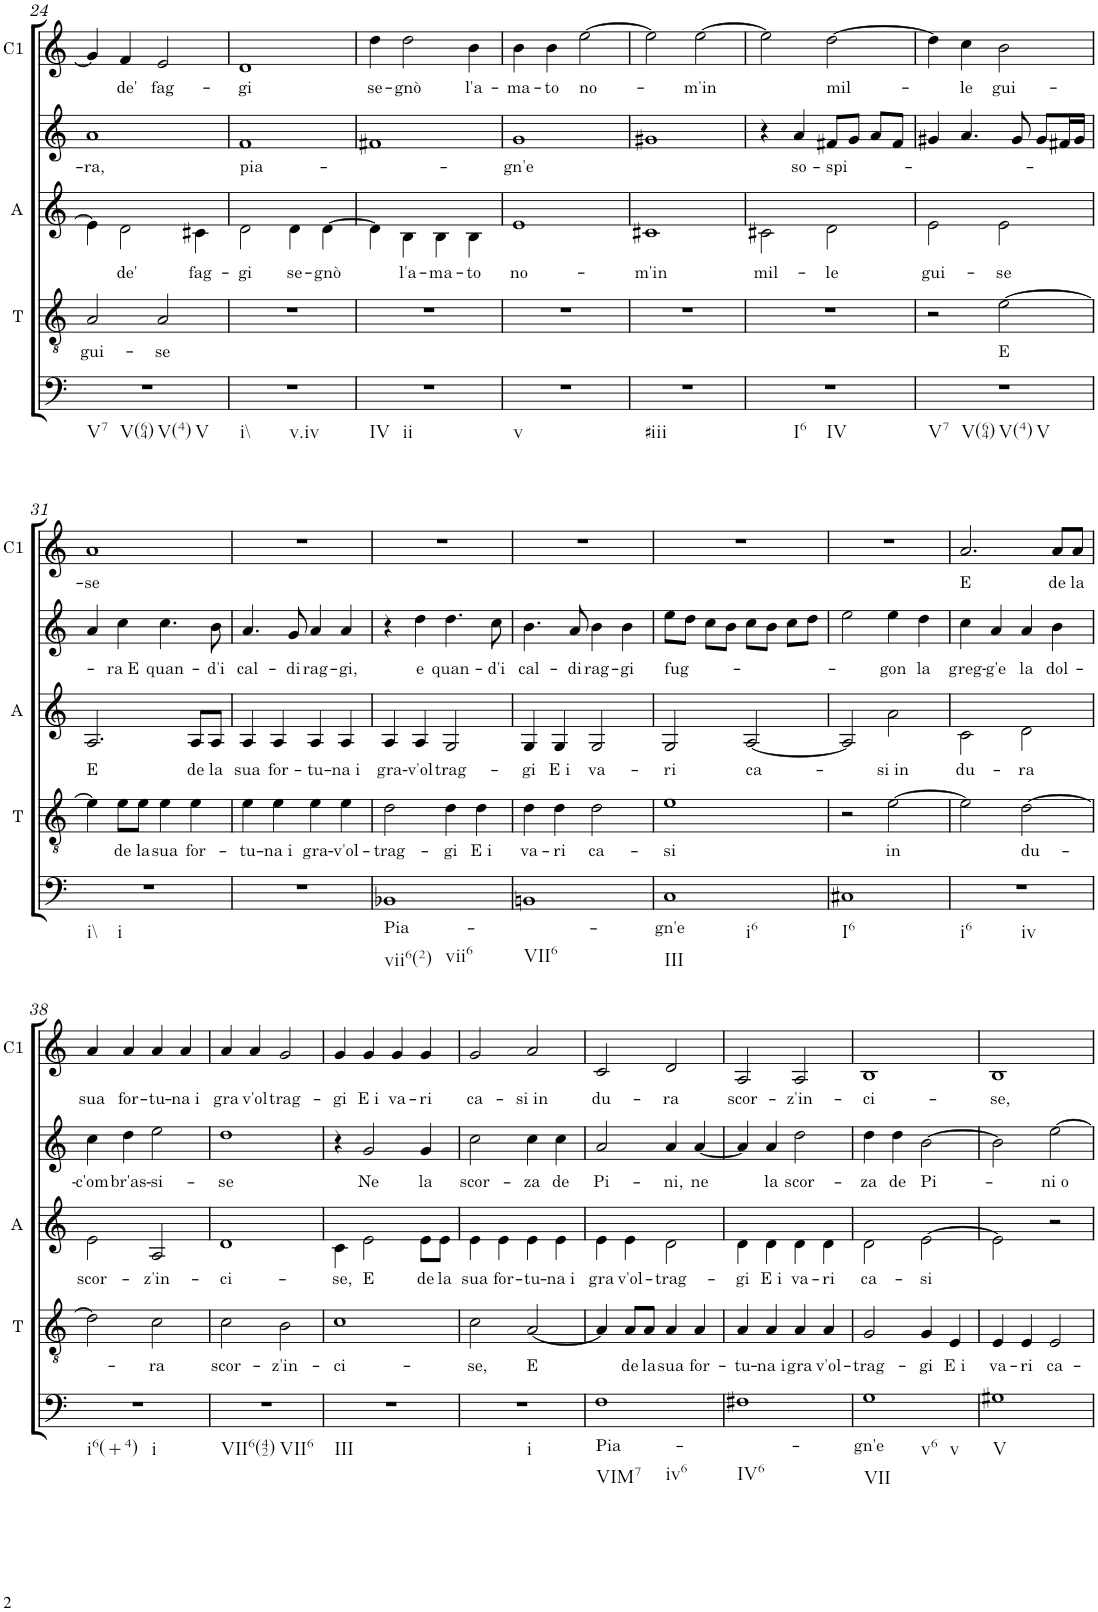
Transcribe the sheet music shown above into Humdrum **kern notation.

**kern	**text	**kern	**text	**kern	**text	**kern	**text	**kern	**text
*part5	*part5	*part4	*part4	*part3	*part3	*part2	*part2	*part1	*part1
*staff5	*staff5	*staff4	*staff4	*staff3	*staff3	*staff2	*staff2	*staff1	*staff1
*	*	*I"T	*	*I"A	*	*	*	*I"C1	*
*	*	*I'T	*	*I'A	*	*	*	*I'C1	*
!!LO:PB:g=z
*clefF4	*	*clefGv2	*	*clefG2	*	*clefG2	*	*clefG2	*
*k[]	*	*k[]	*	*k[]	*	*k[]	*	*k[]	*
*M4/4	*	*M4/4	*	*M4/4	*	*M4/4	*	*M4/4	*
*met(c)	*	*met(c)	*	*met(c)	*	*met(c)	*	*met(c)	*
=24	=24	=24	=24	=24	=24	=24	=24	=24	=24
!	!	!	!LO:LY:b	!	!	!	!LO:LY:b	!	!
1r	.	2A/	gui-	4e\]	.	1a	-ra,	4g/]	.
!	!	!	!	!	!LO:LY:b	!	!	!	!LO:LY:b
.	.	.	.	2d\	de'	.	.	4f/	de'
!	!	!	!LO:LY:b	!	!	!	!	!	!LO:LY:b
.	.	2A/	-se	.	.	.	.	2e/	fag-
!	!	!	!	!	!LO:LY:b	!	!	!	!
.	.	.	.	4c#X\	fag-	.	.	.	.
=25	=25	=25	=25	=25	=25	=25	=25	=25	=25
!	!	!	!	!	!LO:LY:b	!	!LO:LY:b	!	!LO:LY:b
1r	.	1r	.	2d\	-gi	1f	pia-	1d	-gi
!	!	!	!	!	!LO:LY:b	!	!	!	!
.	.	.	.	4d\	se-	.	.	.	.
!	!	!	!	!	!LO:LY:b	!	!	!	!
.	.	.	.	[4d\	-gnò	.	.	.	.
=26	=26	=26	=26	=26	=26	=26	=26	=26	=26
!	!	!	!	!	!	!	!	!	!LO:LY:b
1r	.	1r	.	4d\]	.	1f#X	.	4dd\	se-
!	!	!	!	!	!LO:LY:b	!	!	!	!LO:LY:b
.	.	.	.	4B\	l'a-	.	.	2dd\	-gnò
!	!	!	!	!	!LO:LY:b	!	!	!	!
.	.	.	.	4B\	-ma-	.	.	.	.
!	!	!	!	!	!LO:LY:b	!	!	!	!LO:LY:b
.	.	.	.	4B\	-to	.	.	4b\	l'a-
=27	=27	=27	=27	=27	=27	=27	=27	=27	=27
!	!	!	!	!	!LO:LY:b	!	!LO:LY:b	!	!LO:LY:b
1r	.	1r	.	1e	no-	1g	-gn'e	4b\	-ma-
!	!	!	!	!	!	!	!	!	!LO:LY:b
.	.	.	.	.	.	.	.	4b\	-to
!	!	!	!	!	!	!	!	!	!LO:LY:b
.	.	.	.	.	.	.	.	[2ee\	no-
=28	=28	=28	=28	=28	=28	=28	=28	=28	=28
!	!	!	!	!	!LO:LY:b	!	!	!	!
1r	.	1r	.	1c#X	-m'in	1g#X	.	2ee\]	.
!	!	!	!	!	!	!	!	!	!LO:LY:b
.	.	.	.	.	.	.	.	[2ee\	-m'in
=29	=29	=29	=29	=29	=29	=29	=29	=29	=29
!	!	!	!	!	!LO:LY:b	!	!	!	!
1r	.	1r	.	2c#X\	mil-	4r	.	2ee\]	.
!	!	!	!	!	!	!	!LO:LY:b	!	!
.	.	.	.	.	.	4a/	so-	.	.
!	!	!	!	!	!LO:LY:b	!	!LO:LY:b	!	!LO:LY:b
.	.	.	.	2d\	-le	8f#X/L	-spi-	[2dd\	mil-
.	.	.	.	.	.	8g/J	.	.	.
.	.	.	.	.	.	8a/L	.	.	.
.	.	.	.	.	.	8f#/J	.	.	.
=30	=30	=30	=30	=30	=30	=30	=30	=30	=30
!	!	!	!	!	!LO:LY:b	!	!	!	!
1r	.	2r	.	2e\	gui-	4g#X/	.	4dd\]	.
!	!	!	!	!	!	!	!	!	!LO:LY:b
.	.	.	.	.	.	4.a/	.	4cc\	-le
!	!	!	!LO:LY:b	!	!LO:LY:b	!	!	!	!LO:LY:b
.	.	[2e\	E	2e\	-se	.	.	2b\	gui-
.	.	.	.	.	.	8g#/	.	.	.
.	.	.	.	.	.	8g#/L	.	.	.
.	.	.	.	.	.	16f#X/L	.	.	.
.	.	.	.	.	.	16g#/JJ	.	.	.
!!LO:LB:g=z
=31	=31	=31	=31	=31	=31	=31	=31	=31	=31
!	!	!	!	!	!LO:LY:b	!	!	!	!LO:LY:b
1r	.	4e\]	.	2.A/	E	4a/	.	1a	-se
!	!	!	!LO:LY:b	!	!	!	!LO:LY:b	!	!
.	.	8e\L	de	.	.	4cc\	ra E	.	.
!	!	!	!LO:LY:b	!	!	!	!	!	!
.	.	8e\J	la	.	.	.	.	.	.
!	!	!	!LO:LY:b	!	!	!	!LO:LY:b	!	!
.	.	4e\	sua	.	.	4.cc\	quan-	.	.
!	!	!	!LO:LY:b	!	!LO:LY:b	!	!	!	!
.	.	4e\	for-	8A/L	de	.	.	.	.
!	!	!	!	!	!LO:LY:b	!	!LO:LY:b	!	!
.	.	.	.	8A/J	la	8b\	-d'i	.	.
=32	=32	=32	=32	=32	=32	=32	=32	=32	=32
!	!	!	!LO:LY:b	!	!LO:LY:b	!	!LO:LY:b	!	!
1r	.	4e\	-tu-	4A/	sua	4.a/	cal-	1r	.
!	!	!	!LO:LY:b	!	!LO:LY:b	!	!	!	!
.	.	4e\	na i	4A/	for-	.	.	.	.
!	!	!	!	!	!	!	!LO:LY:b	!	!
.	.	.	.	.	.	8g/	-di	.	.
!	!	!	!LO:LY:b	!	!LO:LY:b	!	!LO:LY:b	!	!
.	.	4e\	gra-	4A/	-tu-	4a/	rag-	.	.
!	!	!	!LO:LY:b	!	!LO:LY:b	!	!LO:LY:b	!	!
.	.	4e\	-v'ol-	4A/	na i	4a/	-gi,	.	.
=33	=33	=33	=33	=33	=33	=33	=33	=33	=33
!	!LO:LY:b	!	!LO:LY:b	!	!LO:LY:b	!	!	!	!
1BB-X	Pia-	2d\	-trag-	4A/	gra-	4r	.	1r	.
!	!	!	!	!	!LO:LY:b	!	!LO:LY:b	!	!
.	.	.	.	4A/	-v'ol-	4dd\	e	.	.
!	!	!	!LO:LY:b	!	!LO:LY:b	!	!LO:LY:b	!	!
.	.	4d\	-gi	2G/	-trag-	4.dd\	quan-	.	.
!	!	!	!LO:LY:b	!	!	!	!	!	!
.	.	4d\	E i	.	.	.	.	.	.
!	!	!	!	!	!	!	!LO:LY:b	!	!
.	.	.	.	.	.	8cc\	-d'i	.	.
=34	=34	=34	=34	=34	=34	=34	=34	=34	=34
!	!	!	!LO:LY:b	!	!LO:LY:b	!	!LO:LY:b	!	!
1BBn	.	4d\	va-	4G/	-gi	4.b\	cal-	1r	.
!	!	!	!LO:LY:b	!	!LO:LY:b	!	!	!	!
.	.	4d\	-ri	4G/	E i	.	.	.	.
!	!	!	!	!	!	!	!LO:LY:b	!	!
.	.	.	.	.	.	8a/	-di	.	.
!	!	!	!LO:LY:b	!	!LO:LY:b	!	!LO:LY:b	!	!
.	.	2d\	ca-	2G/	va-	4b\	rag-	.	.
!	!	!	!	!	!	!	!LO:LY:b	!	!
.	.	.	.	.	.	4b\	-gi	.	.
=35	=35	=35	=35	=35	=35	=35	=35	=35	=35
!	!LO:LY:b	!	!LO:LY:b	!	!LO:LY:b	!	!LO:LY:b	!	!
1C	-gn'e	1e	-si	2G/	-ri	8ee\L	fug-	1r	.
.	.	.	.	.	.	8dd\J	.	.	.
.	.	.	.	.	.	8cc\L	.	.	.
.	.	.	.	.	.	8b\J	.	.	.
!	!	!	!	!	!LO:LY:b	!	!	!	!
.	.	.	.	[2A/	ca-	8cc\L	.	.	.
.	.	.	.	.	.	8b\J	.	.	.
.	.	.	.	.	.	8cc\L	.	.	.
.	.	.	.	.	.	8dd\J	.	.	.
=36	=36	=36	=36	=36	=36	=36	=36	=36	=36
1C#X	.	2r	.	2A/]	.	2ee\	.	1r	.
!	!	!	!LO:LY:b	!	!LO:LY:b	!	!LO:LY:b	!	!
.	.	[2e\	in	2a\	si in	4ee\	-gon	.	.
!	!	!	!	!	!	!	!LO:LY:b	!	!
.	.	.	.	.	.	4dd\	la	.	.
=37	=37	=37	=37	=37	=37	=37	=37	=37	=37
!	!	!	!	!	!LO:LY:b	!	!LO:LY:b	!	!LO:LY:b
1r	.	2e\]	.	2c\	du-	4cc\	greg-	2.a/	E
!	!	!	!	!	!	!	!LO:LY:b	!	!
.	.	.	.	.	.	4a/	-g'e	.	.
!	!	!	!LO:LY:b	!	!LO:LY:b	!	!LO:LY:b	!	!
.	.	[2d\	du-	2d\	-ra	4a/	la	.	.
!	!	!	!	!	!	!	!LO:LY:b	!	!LO:LY:b
.	.	.	.	.	.	4b\	dol-	8a/L	de
!	!	!	!	!	!	!	!	!	!LO:LY:b
.	.	.	.	.	.	.	.	8a/J	la
!!LO:LB:g=z
=38	=38	=38	=38	=38	=38	=38	=38	=38	=38
!	!	!	!	!	!LO:LY:b	!	!LO:LY:b	!	!LO:LY:b
1r	.	2d\]	.	2e\	scor-	4cc\	-c'om-	4a/	sua
!	!	!	!	!	!	!	!LO:LY:b	!	!LO:LY:b
.	.	.	.	.	.	4dd\	-br'as-	4a/	for-
!	!	!	!LO:LY:b	!	!LO:LY:b	!	!LO:LY:b	!	!LO:LY:b
.	.	2c\	-ra	2A/	-z'in-	2ee\	-si-	4a/	-tu-
!	!	!	!	!	!	!	!	!	!LO:LY:b
.	.	.	.	.	.	.	.	4a/	na i
=39	=39	=39	=39	=39	=39	=39	=39	=39	=39
!	!	!	!LO:LY:b	!	!LO:LY:b	!	!LO:LY:b	!	!LO:LY:b
1r	.	2c\	scor-	1d	-ci-	1dd	-se	4a/	gra-
!	!	!	!	!	!	!	!	!	!LO:LY:b
.	.	.	.	.	.	.	.	4a/	-v'ol-
!	!	!	!LO:LY:b	!	!	!	!	!	!LO:LY:b
.	.	2B\	-z'in-	.	.	.	.	2g/	-trag-
=40	=40	=40	=40	=40	=40	=40	=40	=40	=40
!	!	!	!LO:LY:b	!	!LO:LY:b	!	!	!	!LO:LY:b
1r	.	1c	-ci-	4c\	-se,	4r	.	4g/	-gi
!	!	!	!	!	!LO:LY:b	!	!LO:LY:b	!	!LO:LY:b
.	.	.	.	2e\	E	2g/	Ne	4g/	E i
!	!	!	!	!	!	!	!	!	!LO:LY:b
.	.	.	.	.	.	.	.	4g/	va-
!	!	!	!	!	!LO:LY:b	!	!LO:LY:b	!	!LO:LY:b
.	.	.	.	8e\L	de	4g/	la	4g/	-ri
!	!	!	!	!	!LO:LY:b	!	!	!	!
.	.	.	.	8e\J	la	.	.	.	.
=41	=41	=41	=41	=41	=41	=41	=41	=41	=41
!	!	!	!LO:LY:b	!	!LO:LY:b	!	!LO:LY:b	!	!LO:LY:b
1r	.	2c\	-se,	4e\	sua	2cc\	scor-	2g/	ca-
!	!	!	!	!	!LO:LY:b	!	!	!	!
.	.	.	.	4e\	for-	.	.	.	.
!	!	!	!LO:LY:b	!	!LO:LY:b	!	!LO:LY:b	!	!LO:LY:b
.	.	[2A/	E	4e\	-tu-	4cc\	-za	2a/	si in
!	!	!	!	!	!LO:LY:b	!	!LO:LY:b	!	!
.	.	.	.	4e\	na i	4cc\	de	.	.
=42	=42	=42	=42	=42	=42	=42	=42	=42	=42
!	!LO:LY:b	!	!	!	!LO:LY:b	!	!LO:LY:b	!	!LO:LY:b
1F	Pia-	4A/]	.	4e\	gra-	2a/	Pi-	2c/	du-
!	!	!	!LO:LY:b	!	!LO:LY:b	!	!	!	!
.	.	8A/L	de	4e\	-v'ol-	.	.	.	.
!	!	!	!LO:LY:b	!	!	!	!	!	!
.	.	8A/J	la	.	.	.	.	.	.
!	!	!	!LO:LY:b	!	!LO:LY:b	!	!LO:LY:b	!	!LO:LY:b
.	.	4A/	sua	2d\	-trag-	4a/	-ni,	2d/	-ra
!	!	!	!LO:LY:b	!	!	!	!LO:LY:b	!	!
.	.	4A/	for-	.	.	[4a/	ne	.	.
=43	=43	=43	=43	=43	=43	=43	=43	=43	=43
!	!	!	!LO:LY:b	!	!LO:LY:b	!	!	!	!LO:LY:b
1F#X	.	4A/	-tu-	4d\	-gi	4a/]	.	2A/	scor-
!	!	!	!LO:LY:b	!	!LO:LY:b	!	!LO:LY:b	!	!
.	.	4A/	na i	4d\	E i	4a/	la	.	.
!	!	!	!LO:LY:b	!	!LO:LY:b	!	!LO:LY:b	!	!LO:LY:b
.	.	4A/	gra-	4d\	va-	2dd\	scor-	2A/	-z'in-
!	!	!	!LO:LY:b	!	!LO:LY:b	!	!	!	!
.	.	4A/	-v'ol-	4d\	-ri	.	.	.	.
=44	=44	=44	=44	=44	=44	=44	=44	=44	=44
!	!LO:LY:b	!	!LO:LY:b	!	!LO:LY:b	!	!LO:LY:b	!	!LO:LY:b
1G	-gn'e	2G/	-trag-	2d\	ca-	4dd\	-za	1B	-ci-
!	!	!	!	!	!	!	!LO:LY:b	!	!
.	.	.	.	.	.	4dd\	de	.	.
!	!	!	!LO:LY:b	!	!LO:LY:b	!	!LO:LY:b	!	!
.	.	4G/	-gi	[2e\	-si	[2b\	Pi-	.	.
!	!	!	!LO:LY:b	!	!	!	!	!	!
.	.	4E/	E i	.	.	.	.	.	.
=45	=45	=45	=45	=45	=45	=45	=45	=45	=45
!	!	!	!LO:LY:b	!	!	!	!	!	!LO:LY:b
1G#X	.	4E/	va-	2e\]	.	2b\]	.	1B	-se,
!	!	!	!LO:LY:b	!	!	!	!	!	!
.	.	4E/	-ri	.	.	.	.	.	.
!	!	!	!LO:LY:b	!	!	!	!LO:LY:b	!	!
.	.	2E/	ca-	2r	.	[2ee\	ni o	.	.
=	=	=	=	=	=	=	=	=	=
*-	*-	*-	*-	*-	*-	*-	*-	*-	*-
